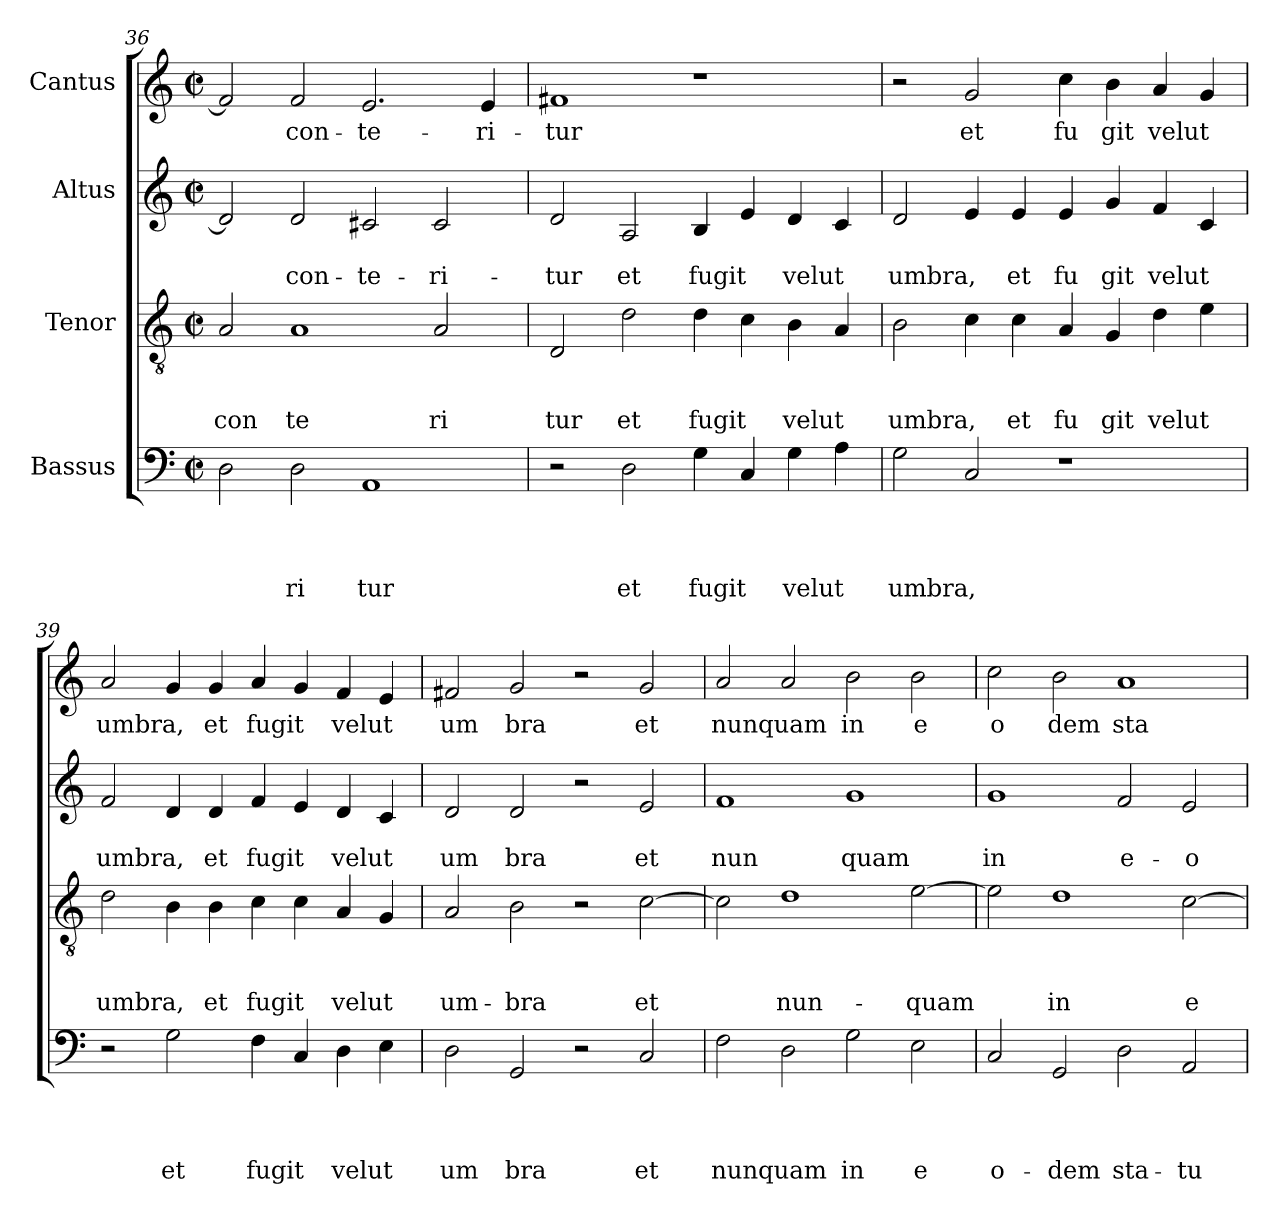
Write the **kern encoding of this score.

**kern	**text	**text	**text	**text	**kern	**text	**text	**text	**kern	**text	**text	**kern	**text
*part4	*part4	*part4	*part4	*part4	*part3	*part3	*part3	*part3	*part2	*part2	*part2	*part1	*part1
*staff4	*staff4	*staff4	*staff4	*staff4	*staff3	*staff3	*staff3	*staff3	*staff2	*staff2	*staff2	*staff1	*staff1
*I"Bassus	*	*	*	*	*I"Tenor	*	*	*	*I"Altus	*	*	*I"Cantus	*
*clefF4	*	*	*	*	*clefGv2	*	*	*	*clefG2	*	*	*clefG2	*
*k[]	*	*	*	*	*k[]	*	*	*	*k[]	*	*	*k[]	*
*C:	*	*	*	*	*C:	*	*	*	*C:	*	*	*C:	*
*M2/2	*	*	*	*	*M2/2	*	*	*	*M2/2	*	*	*M2/2	*
*met(c|)	*	*	*	*	*met(c|)	*	*	*	*met(c|)	*	*	*met(c|)	*
=36	=36	=36	=36	=36	=36	=36	=36	=36	=36	=36	=36	=36	=36
!	!	!	!	!	!	!	!	!LO:LY:b	!	!	!	!	!
2D\	.	.	.	.	2A/	.	.	con	2d/]	.	.	2f/]	.
!	!	!	!	!LO:LY:b	!	!	!	!LO:LY:b	!	!	!LO:LY:b	!	!LO:LY:b
2D\	.	.	.	ri	1A	.	.	te	2d/	.	con-	2f/	con-
!	!	!	!	!LO:LY:b	!	!	!	!	!	!	!LO:LY:b	!	!LO:LY:b
1AA	.	.	.	tur	.	.	.	.	2c#X/	.	-te-	2.e/	-te-
!	!	!	!	!	!	!	!	!LO:LY:b	!	!	!LO:LY:b	!	!
.	.	.	.	.	2A/	.	.	ri	2c#/	.	-ri-	.	.
!	!	!	!	!	!	!	!	!	!	!	!	!	!LO:LY:b
.	.	.	.	.	.	.	.	.	.	.	.	4e/	-ri-
!!LO:PB:g=z
=37	=37	=37	=37	=37	=37	=37	=37	=37	=37	=37	=37	=37	=37
!	!	!	!	!	!	!	!	!LO:LY:b	!	!	!LO:LY:b	!	!LO:LY:b
2r	.	.	.	.	2D/	.	.	tur	2d/	.	-tur	1f#X	-tur
!	!	!	!	!LO:LY:b	!	!	!	!LO:LY:b	!	!	!LO:LY:b	!	!
2D\	.	.	.	et	2d\	.	.	et	2A/	.	et	.	.
!	!	!	!	!LO:LY:b	!	!	!	!LO:LY:b	!	!	!LO:LY:b	!	!
4G\	.	.	.	fugit	4d\	.	.	fugit	4B/	.	fugit	1r	.
4C/	.	.	.	.	4c\	.	.	.	4e/	.	.	.	.
!	!	!	!	!LO:LY:b	!	!	!	!LO:LY:b	!	!	!LO:LY:b	!	!
4G\	.	.	.	velut	4B\	.	.	velut	4d/	.	velut	.	.
4A\	.	.	.	.	4A/	.	.	.	4c/	.	.	.	.
=38	=38	=38	=38	=38	=38	=38	=38	=38	=38	=38	=38	=38	=38
!	!	!	!	!LO:LY:b	!	!	!	!LO:LY:b	!	!	!LO:LY:b	!	!
2G\	.	.	.	umbra,	2B\	.	.	umbra,	2d/	.	umbra,	2r	.
!	!	!	!	!	!	!	!	!	!	!	!	!	!LO:LY:b
2C/	.	.	.	.	4c\	.	.	.	4e/	.	.	2g/	et
!	!	!	!	!	!	!	!	!LO:LY:b	!	!	!LO:LY:b	!	!
.	.	.	.	.	4c\	.	.	et	4e/	.	et	.	.
!	!	!	!	!	!	!	!	!LO:LY:b	!	!	!LO:LY:b	!	!LO:LY:b
1r	.	.	.	.	4A/	.	.	fu	4e/	.	fu	4cc\	fu
!	!	!	!	!	!	!	!	!LO:LY:b	!	!	!LO:LY:b	!	!LO:LY:b
.	.	.	.	.	4G/	.	.	git	4g/	.	git	4b\	git
!	!	!	!	!	!	!	!	!LO:LY:b	!	!	!LO:LY:b	!	!LO:LY:b
.	.	.	.	.	4d\	.	.	velut	4f/	.	velut	4a/	velut
.	.	.	.	.	4e\	.	.	.	4c/	.	.	4g/	.
=39	=39	=39	=39	=39	=39	=39	=39	=39	=39	=39	=39	=39	=39
!	!	!	!	!	!	!	!	!LO:LY:b	!	!	!LO:LY:b	!	!LO:LY:b
2r	.	.	.	.	2d\	.	.	umbra,	2f/	.	umbra,	2a/	umbra,
!	!	!	!	!LO:LY:b	!	!	!	!	!	!	!	!	!
2G\	.	.	.	et	4B\	.	.	.	4d/	.	.	4g/	.
!	!	!	!	!	!	!	!	!LO:LY:b	!	!	!LO:LY:b	!	!LO:LY:b
.	.	.	.	.	4B\	.	.	et	4d/	.	et	4g/	et
!	!	!	!	!LO:LY:b	!	!	!	!LO:LY:b	!	!	!LO:LY:b	!	!LO:LY:b
4F\	.	.	.	fugit	4c\	.	.	fugit	4f/	.	fugit	4a/	fugit
4C/	.	.	.	.	4c\	.	.	.	4e/	.	.	4g/	.
!	!	!	!	!LO:LY:b	!	!	!	!LO:LY:b	!	!	!LO:LY:b	!	!LO:LY:b
4D\	.	.	.	velut	4A/	.	.	velut	4d/	.	velut	4f/	velut
4E\	.	.	.	.	4G/	.	.	.	4c/	.	.	4e/	.
=40	=40	=40	=40	=40	=40	=40	=40	=40	=40	=40	=40	=40	=40
!	!	!	!	!LO:LY:b	!	!	!	!LO:LY:b	!	!	!LO:LY:b	!	!LO:LY:b
2D\	.	.	.	um	2A/	.	.	um-	2d/	.	um	2f#X/	um
!	!	!	!	!LO:LY:b	!	!	!	!LO:LY:b	!	!	!LO:LY:b	!	!LO:LY:b
2GG/	.	.	.	bra	2B\	.	.	-bra	2d/	.	bra	2g/	bra
2r	.	.	.	.	2r	.	.	.	2r	.	.	2r	.
!	!	!	!	!LO:LY:b	!	!	!	!LO:LY:b	!	!	!LO:LY:b	!	!LO:LY:b
2C/	.	.	.	et	[>2c\	.	.	et	2e/	.	et	2g/	et
=41	=41	=41	=41	=41	=41	=41	=41	=41	=41	=41	=41	=41	=41
!	!	!	!	!LO:LY:b	!	!	!	!	!	!	!LO:LY:b	!	!LO:LY:b
2F\	.	.	.	nunquam	2c\]	.	.	.	1f	.	nun	2a/	nunquam
!	!	!	!	!	!	!	!	!LO:LY:b	!	!	!	!	!
2D\	.	.	.	.	1d	.	.	nun-	.	.	.	2a/	.
!	!	!	!	!LO:LY:b	!	!	!	!	!	!	!LO:LY:b	!	!LO:LY:b
2G\	.	.	.	in	.	.	.	.	1g	.	quam	2b\	in
!	!	!	!	!LO:LY:b	!	!	!	!LO:LY:b	!	!	!	!	!LO:LY:b
2E\	.	.	.	e	[<2e\	.	.	-quam	.	.	.	2b\	e
!!LO:LB:g=z
=42	=42	=42	=42	=42	=42	=42	=42	=42	=42	=42	=42	=42	=42
!	!	!	!	!LO:LY:b	!	!	!	!	!	!	!LO:LY:b	!	!LO:LY:b
2C/	.	.	.	o-	2e\]	.	.	.	1g	.	in	2cc\	o
!	!	!	!	!LO:LY:b	!	!	!	!LO:LY:b	!	!	!	!	!LO:LY:b
2GG/	.	.	.	-dem	1d	.	.	in	.	.	.	2b\	dem
!	!	!	!	!LO:LY:b	!	!	!	!	!	!	!LO:LY:b	!	!LO:LY:b
2D\	.	.	.	sta-	.	.	.	.	2f/	.	e-	1a	sta
!	!	!	!	!LO:LY:b	!	!	!	!LO:LY:b	!	!	!LO:LY:b	!	!
2AA/	.	.	.	-tu	[>2c\	.	.	e	2e/	.	-o-	.	.
=	=	=	=	=	=	=	=	=	=	=	=	=	=
*-	*-	*-	*-	*-	*-	*-	*-	*-	*-	*-	*-	*-	*-
